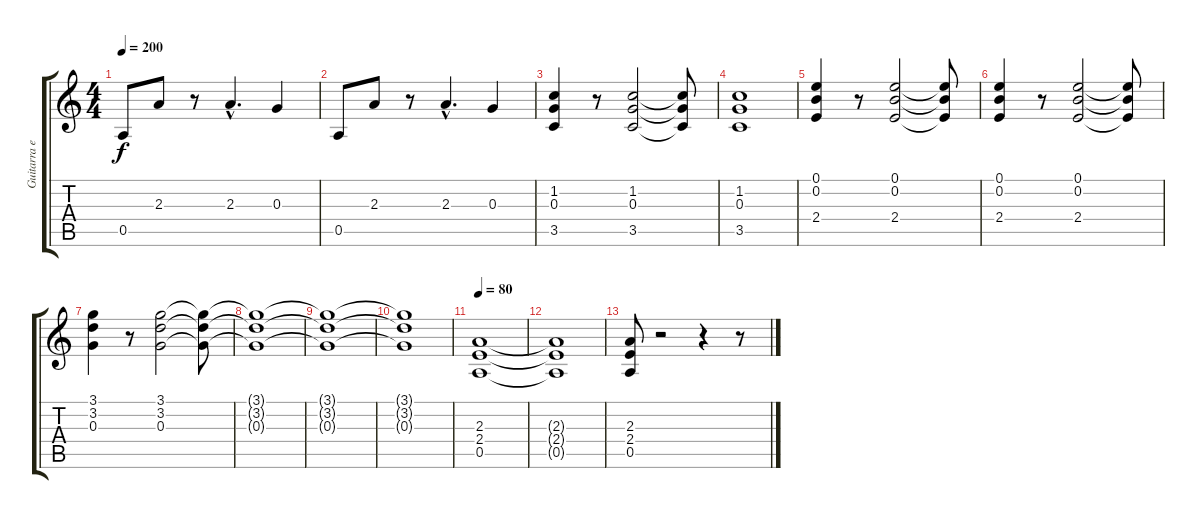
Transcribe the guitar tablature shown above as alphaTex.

\track ("Guitarra eléctrica" "Guitarra e") {instrument distortionguitar}
\staff {score tabs}
\tuning (E4 B3 G3 D3 A2 E2) {hide}
\ts (4 4)
\tempo 200
\clef g2
\ks c
0.5.8{dy f} 2.3.8 r.8 2.3{hac}.4{d} 0.3.4 |
0.5.8 2.3.8 r.8 2.3{hac}.4{d} 0.3.4 |
(1.2 0.3 3.5).4 r.8 (1.2 0.3 3.5).2 (1.2{t} 0.3{t} 3.5{t}).8 |
(1.2 0.3 3.5).1 |
(0.1 0.2 2.4).4 r.8 (0.1 0.2 2.4).2 (0.1{t} 0.2{t} 2.4{t}).8 |
(0.1 0.2 2.4).4 r.8 (0.1 0.2 2.4).2 (0.1{t} 0.2{t} 2.4{t}).8 |
(3.1 3.2 0.3).4 r.8 (3.1 3.2 0.3).2 (3.1{t} 3.2{t} 0.3{t}).8 |
(3.1{t} 3.2{t} 0.3{t}).1 |
(3.1{t} 3.2{t} 0.3{t}).1 |
(3.1{t} 3.2{t} 0.3{t}).1 |
\tempo 80
(2.3 2.4 0.5).1 |
(2.3{t} 2.4{t} 0.5{t}).1 |
(2.3 2.4 0.5).8 r.2 r.4 r.8
